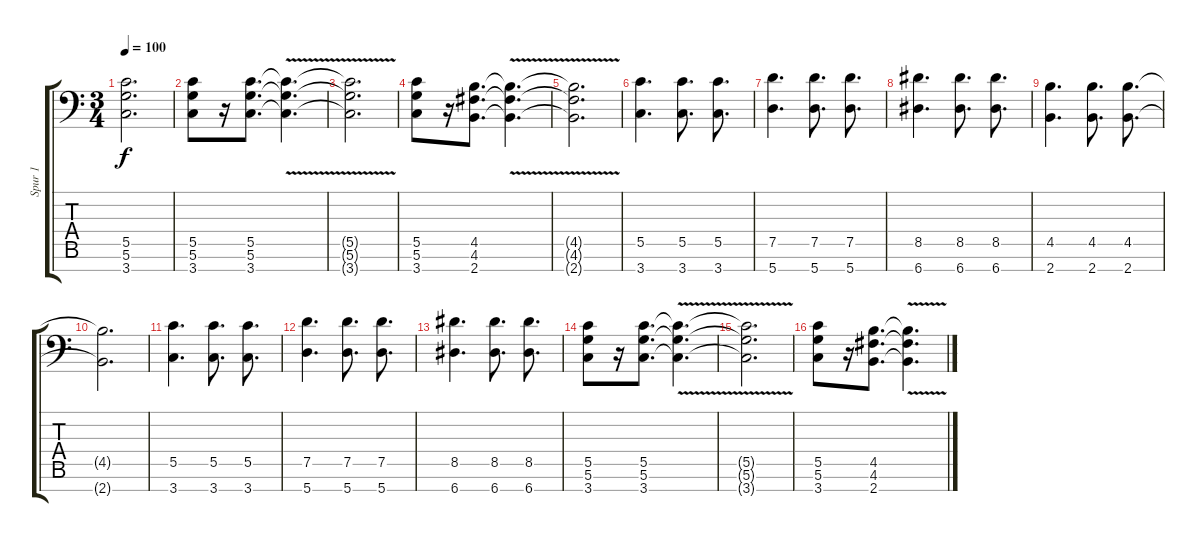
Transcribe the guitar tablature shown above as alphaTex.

\track ("Spur 1" "Spur 1") {instrument distortionguitar}
\staff {score tabs}
\tuning (D4 A3 F3 C3 G2 D2 A1) {hide}
\ts (3 4)
\tempo 100
\clef f4
\ks c
(5.5{t} 5.6{t} 3.7{t}).2{d dy f} |
(5.5 5.6 3.7).8 r.16 (5.5 5.6 3.7).8{d} (5.5{v t} 5.6{v t} 3.7{v t}).4{d} |
(5.5{t} 5.6{t} 3.7{t}).2{d} |
(5.5 5.6 3.7).8 r.16 (4.5 4.6 2.7).8{d} (4.5{v t} 4.6{v t} 2.7{v t}).4{d} |
(4.5{t} 4.6{t} 2.7{t}).2{d} |
(5.5 3.7).4{d} (5.5 3.7).8{d} (5.5 3.7).8{d} |
(7.5 5.7).4{d} (7.5 5.7).8{d} (7.5 5.7).8{d} |
(8.5 6.7).4{d} (8.5 6.7).8{d} (8.5 6.7).8{d} |
(4.5 2.7).4{d} (4.5 2.7).8{d} (4.5 2.7).8{d} |
(4.5{t} 2.7{t}).2{d} |
(5.5 3.7).4{d} (5.5 3.7).8{d} (5.5 3.7).8{d} |
(7.5 5.7).4{d} (7.5 5.7).8{d} (7.5 5.7).8{d} |
(8.5 6.7).4{d} (8.5 6.7).8{d} (8.5 6.7).8{d} |
(5.5 5.6 3.7).8 r.16 (5.5 5.6 3.7).8{d} (5.5{v t} 5.6{v t} 3.7{v t}).4{d} |
(5.5{t} 5.6{t} 3.7{t}).2{d} |
(5.5 5.6 3.7).8 r.16 (4.5 4.6 2.7).8{d} (4.5{v t} 4.6{v t} 2.7{v t}).4{d}
